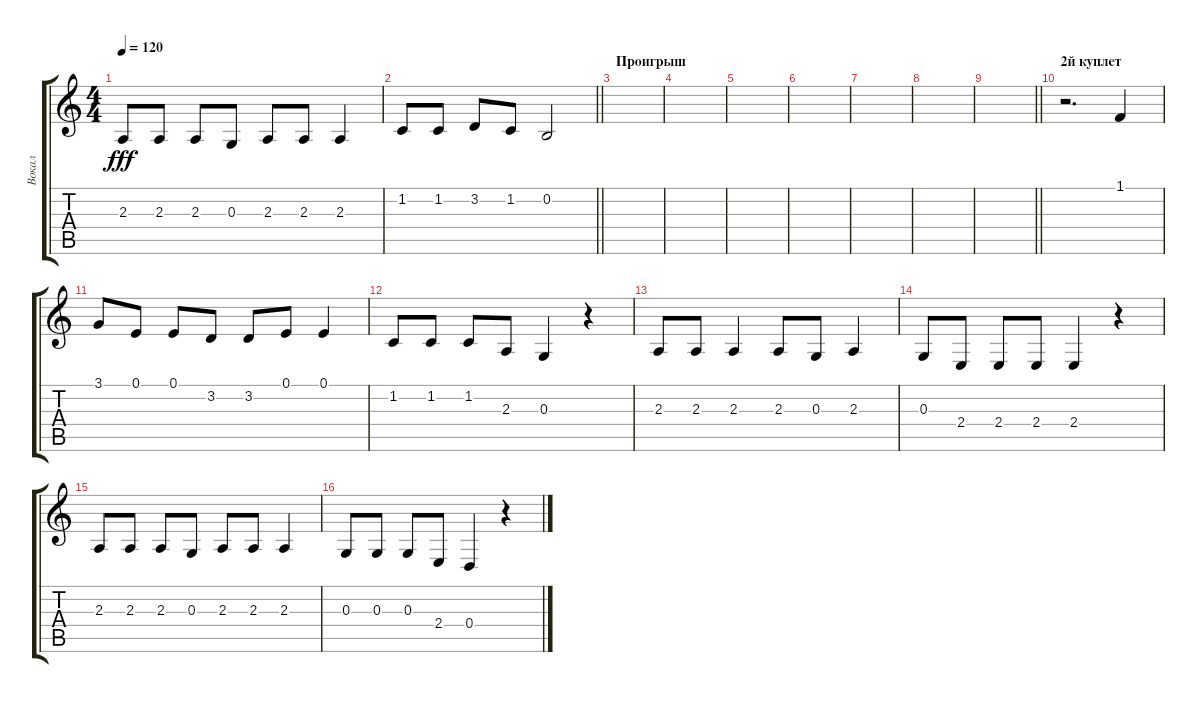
\track ("Вокал" "Вокал") {instrument tenorsax}
\staff {score tabs}
\tuning (E4 B3 G3 D3 A2 E2) {hide}
\ts (4 4)
\tempo 120
\clef g2
\ks c
2.3.8{dy fff} 2.3.8 2.3.8 0.3.8 2.3.8 2.3.8 2.3.4 |
\barLineRight lightlight
1.2.8 1.2.8 3.2.8 1.2.8 0.2.2 |
\section ("" "Проигрыш")
|
|
|
|
|
|
\barLineRight lightlight
|
\section ("" "2й куплет")
r.2{d} 1.1.4 |
3.1.8 0.1.8 0.1.8 3.2.8 3.2.8 0.1.8 0.1.4 |
1.2.8 1.2.8 1.2.8 2.3.8 0.3.4 r.4 |
2.3.8 2.3.8 2.3.4 2.3.8 0.3.8 2.3.4 |
0.3.8 2.4.8 2.4.8 2.4.8 2.4.4 r.4 |
2.3.8 2.3.8 2.3.8 0.3.8 2.3.8 2.3.8 2.3.4 |
0.3.8 0.3.8 0.3.8 2.4.8 0.4.4 r.4
